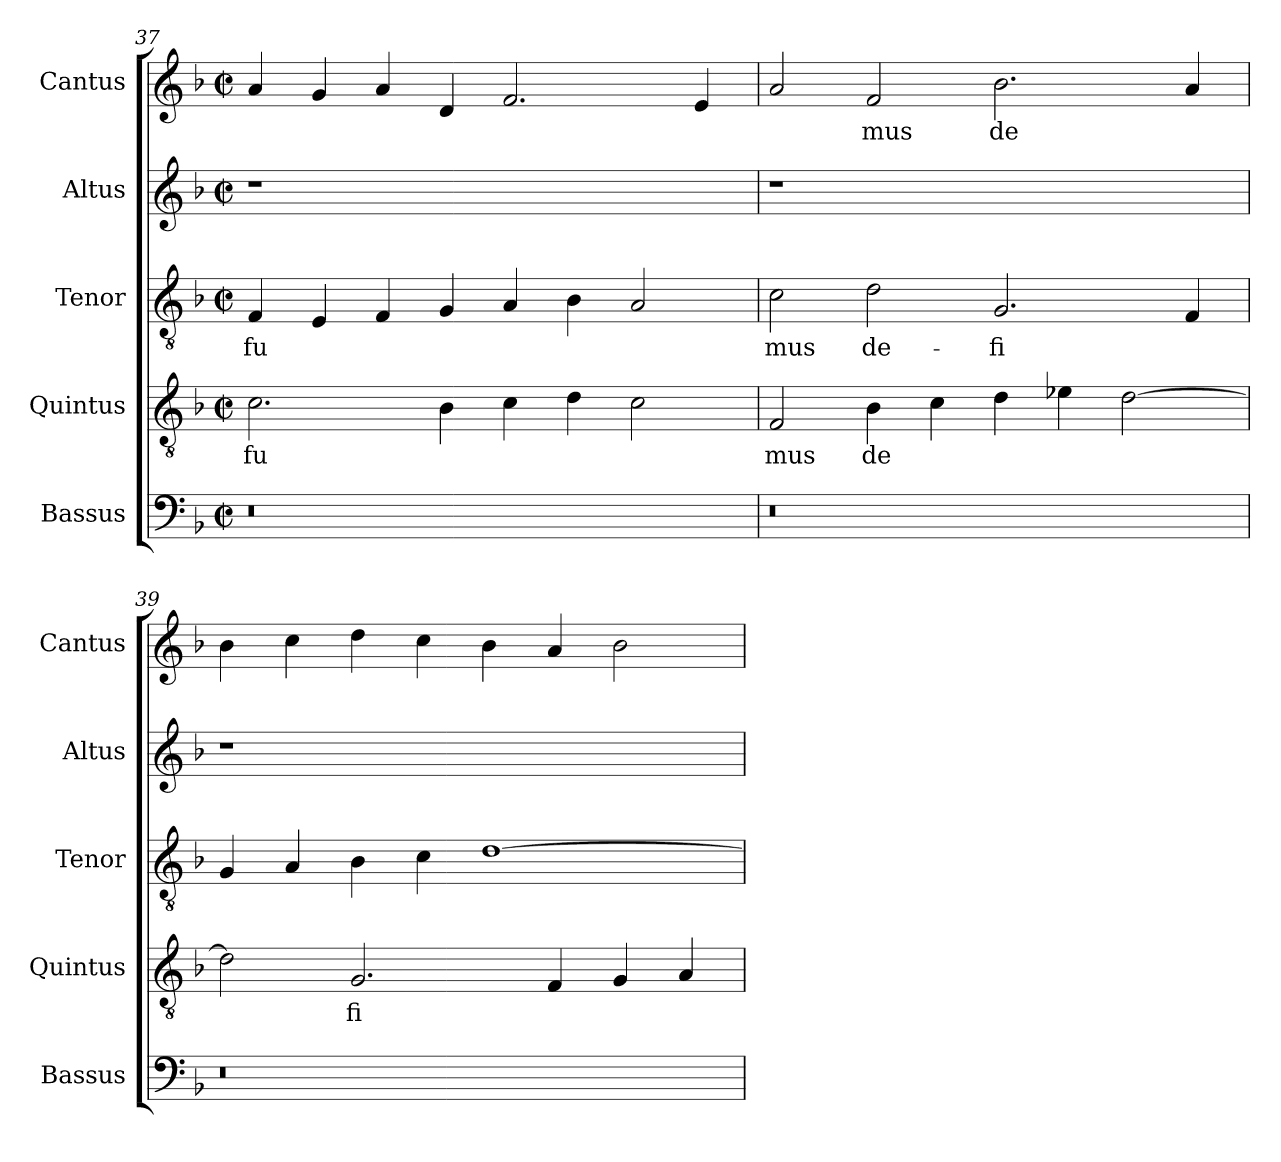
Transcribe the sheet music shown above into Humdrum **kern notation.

**kern	**kern	**text	**kern	**text	**kern	**kern	**text
*part5	*part4	*part4	*part3	*part3	*part2	*part1	*part1
*staff5	*staff4	*staff4	*staff3	*staff3	*staff2	*staff1	*staff1
*I"Bassus	*I"Quintus	*	*I"Tenor	*	*I"Altus	*I"Cantus	*
*I'Bassus	*I'Quintus	*	*I'Tenor	*	*I'Altus	*I'Cantus	*
*clefF4	*clefGv2	*	*clefGv2	*	*clefG2	*clefG2	*
*k[b-]	*k[b-]	*	*k[b-]	*	*k[b-]	*k[b-]	*
*F:	*F:	*	*F:	*	*F:	*F:	*
*M2/2	*M2/2	*	*M2/2	*	*M2/2	*M2/2	*
*met(c|)	*met(c|)	*	*met(c|)	*	*met(c|)	*met(c|)	*
=37	=37	=37	=37	=37	=37	=37	=37
!	!	!LO:LY:b:cj	!	!LO:LY:b:cj	!	!	!LO:LY:b:cj
0r	2.c\	fu	4F/	fu-	1r	4a/	.
!	!	!	!	!LO:LY:b:cj	!	!	!LO:LY:b:cj
.	.	.	4E/	--	.	4g/	.
!	!	!	!	!LO:LY:b:cj	!	!	!LO:LY:b:cj
.	.	.	4F/	--	.	4a/	.
!	!	!LO:LY:b:cj	!	!LO:LY:b:cj	!	!	!LO:LY:b:cj
.	4B-\	.	4G/	--	.	4d/	.
!	!	!LO:LY:b:cj	!	!LO:LY:b:cj	!	!	!LO:LY:b:cj
.	4c\	.	4A/	--	1ryy	2.f/	.
!	!	!LO:LY:b:cj	!	!LO:LY:b:cj	!	!	!
.	4d\	.	4B-\	--	.	.	.
!	!	!LO:LY:b:cj	!	!LO:LY:b:cj	!	!	!
.	2c\	.	2A/	--	.	.	.
!	!	!	!	!	!	!	!LO:LY:b:cj
.	.	.	.	.	.	4e/	.
=38	=38	=38	=38	=38	=38	=38	=38
!	!	!LO:LY:b:cj	!	!LO:LY:b:cj	!	!	!LO:LY:b:cj
0r	2F/	mus	2c\	-mus	1r	2a/	.
!	!	!LO:LY:b:cj	!	!LO:LY:b:cj	!	!	!LO:LY:b:cj
.	4B-\	de	2d\	de-	.	2f/	mus
!	!	!LO:LY:b:cj	!	!	!	!	!
.	4c\	.	.	.	.	.	.
!	!	!LO:LY:b:cj	!	!LO:LY:b:cj	!	!	!LO:LY:b:cj
.	4d\	.	2.G/	-fi-	1ryy	2.b-\	de
!	!	!LO:LY:b:cj	!	!	!	!	!
.	4e-\	.	.	.	.	.	.
!	!	!LO:LY:b:cj	!	!	!	!	!
.	[>2d\	.	.	.	.	.	.
!	!	!	!	!LO:LY:b:cj	!	!	!LO:LY:b:cj
.	.	.	4F/	--	.	4a/	.
=39	=39	=39	=39	=39	=39	=39	=39
!	!	!LO:LY:b:cj	!	!LO:LY:b:cj	!	!	!LO:LY:b:cj
0r	2d\]	.	4G/	--	1r	4b-\	.
!	!	!	!	!LO:LY:b:cj	!	!	!LO:LY:b:cj
.	.	.	4A/	--	.	4cc\	.
!	!	!LO:LY:b:cj	!	!LO:LY:b:cj	!	!	!LO:LY:b:cj
.	2.G/	fi	4B-\	--	.	4dd\	.
!	!	!	!	!LO:LY:b:cj	!	!	!LO:LY:b:cj
.	.	.	4c\	--	.	4cc\	.
!	!	!	!	!LO:LY:b:cj	!	!	!LO:LY:b:cj
.	.	.	[<1d	--	1ryy	4b-\	.
!	!	!LO:LY:b:cj	!	!	!	!	!LO:LY:b:cj
.	4F/	.	.	.	.	4a/	.
!	!	!LO:LY:b:cj	!	!	!	!	!LO:LY:b:cj
.	4G/	.	.	.	.	2b-\	.
!	!	!LO:LY:b:cj	!	!	!	!	!
.	4A/	.	.	.	.	.	.
=	=	=	=	=	=	=	=
*-	*-	*-	*-	*-	*-	*-	*-
